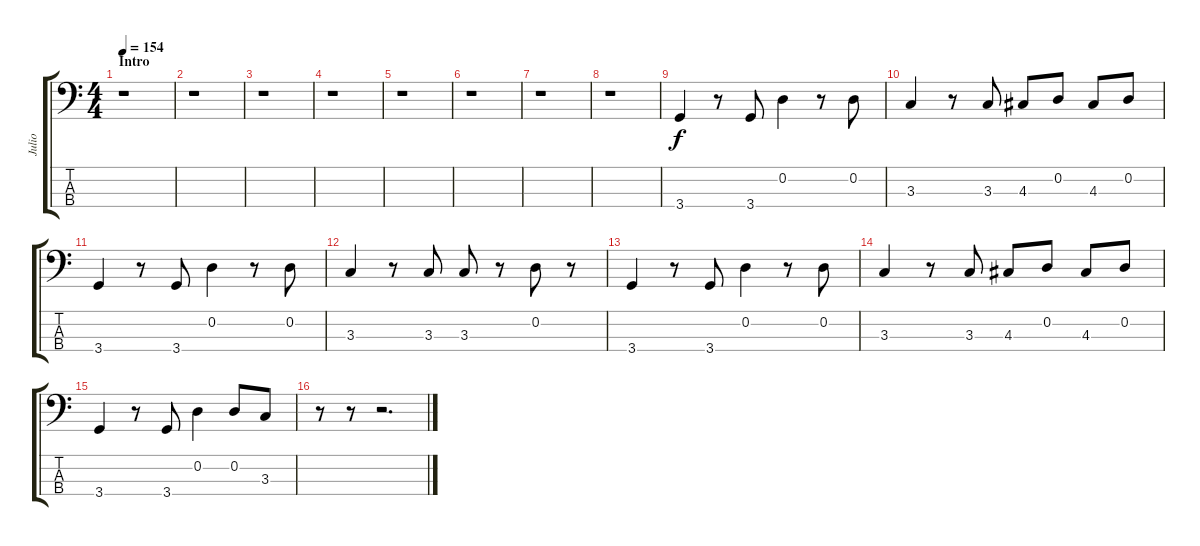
\track ("Julio" "Julio") {instrument electricbassfinger}
\staff {score tabs}
\tuning (G2 D2 A1 E1) {hide}
\ts (4 4)
\section ("" "Intro")
\tempo 154
\clef f4
\ks c
r.1{dy f instrument electricbassfinger} |
r.1 |
r.1 |
r.1 |
r.1 |
r.1 |
r.1 |
r.1 |
3.4.4 r.8 3.4.8 0.2.4 r.8 0.2.8 |
3.3.4 r.8 3.3.8 4.3.8 0.2.8 4.3.8 0.2.8 |
3.4.4 r.8 3.4.8 0.2.4 r.8 0.2.8 |
3.3.4 r.8 3.3.8 3.3.8 r.8 0.2.8 r.8 |
3.4.4 r.8 3.4.8 0.2.4 r.8 0.2.8 |
3.3.4 r.8 3.3.8 4.3.8 0.2.8 4.3.8 0.2.8 |
3.4.4 r.8 3.4.8 0.2.4 0.2.8 3.3.8 |
r.8 r.8 r.2{d}
